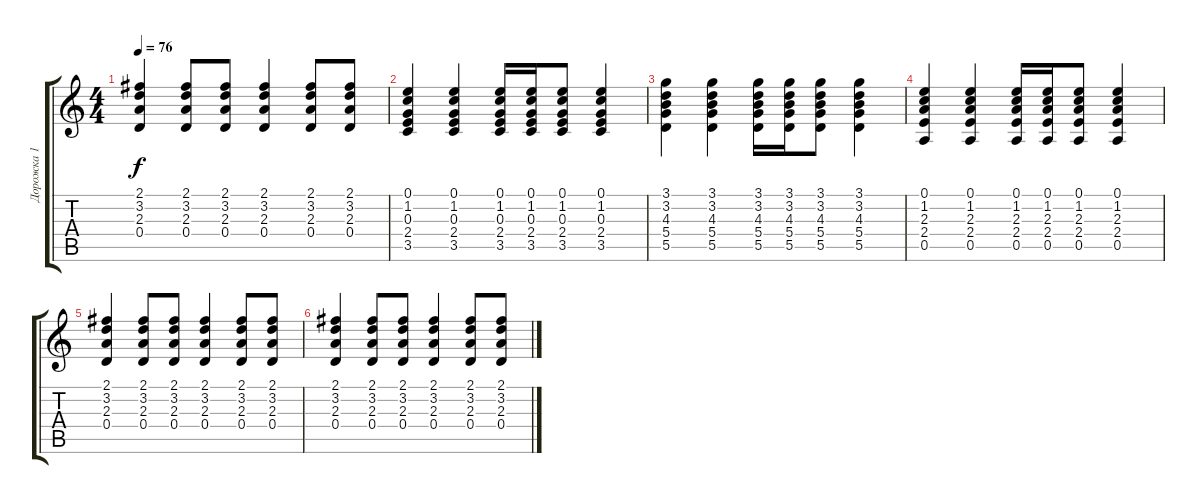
\track ("Дорожка 1" "Дорожка 1") {instrument acousticguitarsteel}
\staff {score tabs}
\tuning (E4 B3 G3 D3 A2 E2) {hide}
\ts (4 4)
\tempo 76
\clef g2
\ks c
(2.1 3.2 2.3 0.4).4{dy f} (2.1 3.2 2.3 0.4).8 (2.1 3.2 2.3 0.4).8 (2.1 3.2 2.3 0.4).4 (2.1 3.2 2.3 0.4).8 (2.1 3.2 2.3 0.4).8 |
(0.1 1.2 0.3 2.4 3.5).4 (0.1 1.2 0.3 2.4 3.5).4 (0.1 1.2 0.3 2.4 3.5).16 (0.1 1.2 0.3 2.4 3.5).16 (0.1 1.2 0.3 2.4 3.5).8 (0.1 1.2 0.3 2.4 3.5).4 |
(3.1 3.2 4.3 5.4 5.5).4 (3.1 3.2 4.3 5.4 5.5).4 (3.1 3.2 4.3 5.4 5.5).16 (3.1 3.2 4.3 5.4 5.5).16 (3.1 3.2 4.3 5.4 5.5).8 (3.1 3.2 4.3 5.4 5.5).4 |
(0.1 1.2 2.3 2.4 0.5).4 (0.1 1.2 2.3 2.4 0.5).4 (0.1 1.2 2.3 2.4 0.5).16 (0.1 1.2 2.3 2.4 0.5).16 (0.1 1.2 2.3 2.4 0.5).8 (0.1 1.2 2.3 2.4 0.5).4 |
(2.1 3.2 2.3 0.4).4 (2.1 3.2 2.3 0.4).8 (2.1 3.2 2.3 0.4).8 (2.1 3.2 2.3 0.4).4 (2.1 3.2 2.3 0.4).8 (2.1 3.2 2.3 0.4).8 |
(2.1 3.2 2.3 0.4).4 (2.1 3.2 2.3 0.4).8 (2.1 3.2 2.3 0.4).8 (2.1 3.2 2.3 0.4).4 (2.1 3.2 2.3 0.4).8 (2.1 3.2 2.3 0.4).8
